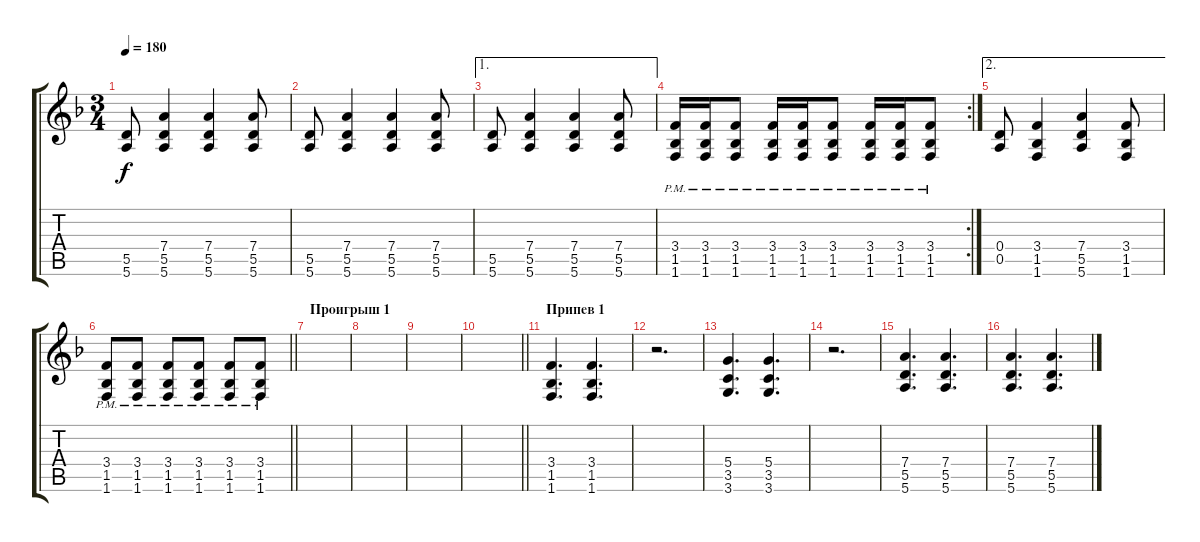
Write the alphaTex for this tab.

\track "" {instrument acousticguitarsteel}
\staff {score tabs}
\tuning (E4 B3 G3 D3 A2 E2) {hide}
\ts (3 4)
\tempo 180
\clef g2
\ks dminor
(5.5 5.6).8{dy f} (7.4 5.5 5.6).4 (7.4 5.5 5.6).4 (7.4 5.5 5.6).8 |
(5.5 5.6).8 (7.4 5.5 5.6).4 (7.4 5.5 5.6).4 (7.4 5.5 5.6).8 |
\ae 1
(5.5 5.6).8 (7.4 5.5 5.6).4 (7.4 5.5 5.6).4 (7.4 5.5 5.6).8 |
\rc 2
(3.4 1.5{pm} 1.6{pm}).16 (3.4 1.5{pm} 1.6{pm}).16 (3.4 1.5{pm} 1.6{pm}).8 (3.4 1.5{pm} 1.6{pm}).16 (3.4 1.5{pm} 1.6{pm}).16 (3.4 1.5{pm} 1.6{pm}).8 (3.4 1.5{pm} 1.6{pm}).16 (3.4 1.5{pm} 1.6{pm}).16 (3.4 1.5{pm} 1.6{pm}).8 |
\ae 2
(0.4 0.5).8 (3.4 1.5 1.6).4 (7.4 5.5 5.6).4 (3.4 1.5 1.6).8 |
\barLineRight lightlight
(3.4 1.5{pm} 1.6{pm}).8 (3.4 1.5{pm} 1.6{pm}).8 (3.4 1.5{pm} 1.6{pm}).8 (3.4 1.5{pm} 1.6{pm}).8 (3.4 1.5{pm} 1.6{pm}).8 (3.4 1.5{pm} 1.6{pm}).8 |
\section ("" "Проигрыш 1")
|
|
|
\barLineRight lightlight
|
\section ("" "Припев 1")
(3.4 1.5 1.6).4{d} (3.4 1.5 1.6).4{d} |
r.2{d} |
(5.4 3.5 3.6).4{d} (5.4 3.5 3.6).4{d} |
r.2{d} |
(7.4 5.5 5.6).4{d} (7.4 5.5 5.6).4{d} |
(7.4 5.5 5.6).4{d} (7.4 5.5 5.6).4{d}
